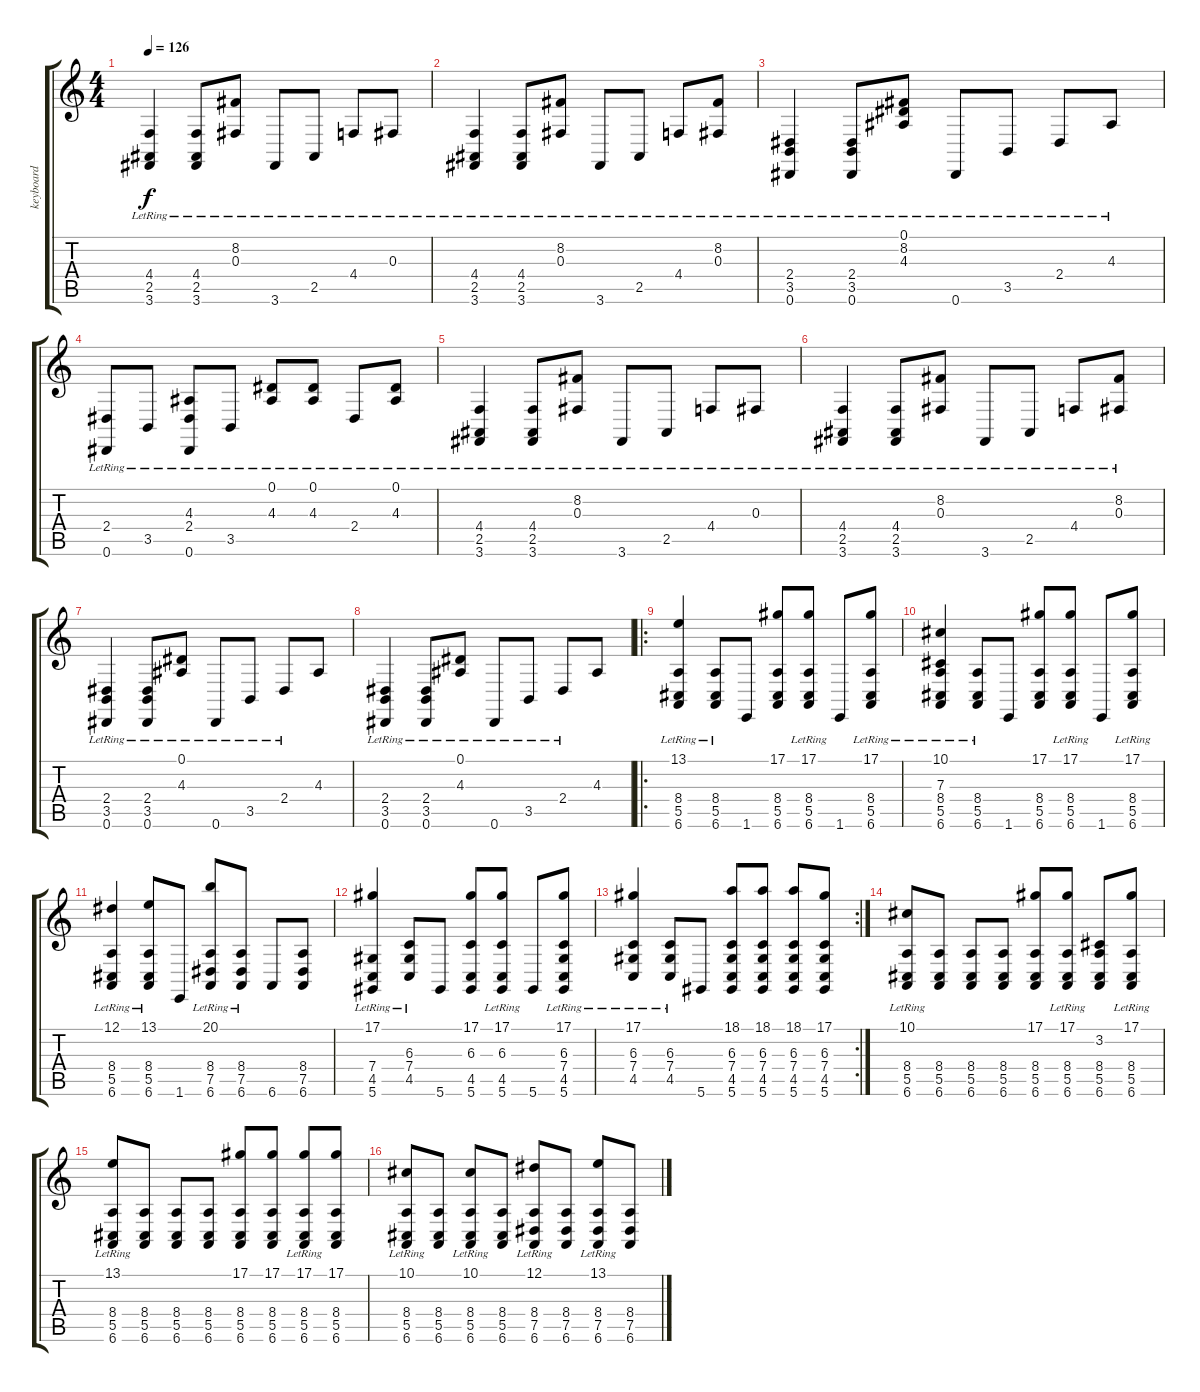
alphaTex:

\track ("keyboard" "keyboard") {instrument brightacousticpiano}
\staff {score tabs}
\tuning (Eb4 Bb3 Gb3 Db3 Ab2 Eb2) {hide}
\ts (4 4)
\tempo 126
\clef g2
\ks c
(4.4{lr} 2.5{lr} 3.6{lr}).4{dy f volume 13 instrument percussiveorgan} (4.4{lr} 2.5{lr} 3.6{lr}).8 (8.2{lr} 0.3{lr}).8 3.6{lr}.8 2.5{lr}.8 4.4{lr}.8 0.3{lr}.8 |
(4.4{lr} 2.5{lr} 3.6{lr}).4 (4.4{lr} 2.5{lr} 3.6{lr}).8 (8.2{lr} 0.3{lr}).8 3.6{lr}.8 2.5{lr}.8 4.4{lr}.8 (8.2{lr} 0.3{lr}).8 |
(2.4{lr} 3.5{lr} 0.6{lr}).4 (2.4{lr} 3.5{lr} 0.6{lr}).8 (0.1{lr} 8.2{lr} 4.3{lr}).8 0.6{lr}.8 3.5{lr}.8 2.4{lr}.8 4.3{lr}.8 |
(2.4{lr} 0.6{lr}).8 3.5{lr}.8 (4.3{lr} 2.4{lr} 0.6{lr}).8 3.5{lr}.8 (0.1{lr} 4.3{lr}).8 (0.1{lr} 4.3{lr}).8 2.4{lr}.8 (0.1{lr} 4.3{lr}).8 |
(4.4{lr} 2.5{lr} 3.6{lr}).4 (4.4{lr} 2.5{lr} 3.6{lr}).8 (8.2{lr} 0.3{lr}).8 3.6{lr}.8 2.5{lr}.8 4.4{lr}.8 0.3{lr}.8 |
(4.4{lr} 2.5{lr} 3.6{lr}).4 (4.4{lr} 2.5{lr} 3.6{lr}).8 (8.2{lr} 0.3{lr}).8 3.6{lr}.8 2.5{lr}.8 4.4{lr}.8 (8.2{lr} 0.3{lr}).8 |
(2.4{lr} 3.5{lr} 0.6{lr}).4 (2.4{lr} 3.5{lr} 0.6{lr}).8 (0.1{lr} 4.3{lr}).8 0.6{lr}.8 3.5{lr}.8 2.4{lr}.8 4.3.8 |
(2.4{lr} 3.5{lr} 0.6{lr}).4 (2.4{lr} 3.5{lr} 0.6{lr}).8 (0.1{lr} 4.3{lr}).8 0.6{lr}.8 3.5{lr}.8 2.4{lr}.8 4.3.8 |
\ro
(13.1{lr} 8.4 5.5 6.6).4{instrument brightacousticpiano} (8.4{lr} 5.5{lr} 6.6).8 1.6.8 (17.1 8.4 5.5 6.6).8 (17.1{lr} 8.4{lr} 5.5{lr} 6.6).8 1.6.8 (17.1{lr} 8.4 5.5 6.6).8 |
(10.1{lr} 7.3 8.4 5.5 6.6).4 (8.4{lr} 5.5{lr} 6.6).8 1.6.8 (17.1 8.4 5.5 6.6).8 (17.1{lr} 8.4{lr} 5.5{lr} 6.6).8 1.6.8 (17.1{lr} 8.4 5.5 6.6).8 |
(12.1{lr} 8.4 5.5 6.6).4 (13.1{lr} 8.4{lr} 5.5{lr} 6.6).8 1.6.8 (20.1{lr} 8.4 7.5 6.6).8 (8.4 7.5{lr} 6.6).8 6.6.8 (8.4 7.5 6.6).8 |
(17.1{lr} 7.4 4.5 5.6).4 (6.3 7.4{lr} 4.5{lr}).8 5.6.8 (17.1 6.3 4.5 5.6).8 (17.1{lr} 6.3{lr} 4.5{lr} 5.6).8 5.6.8 (17.1{lr} 6.3{lr} 7.4 4.5 5.6).8 |
\rc 2
(17.1{lr} 6.3 7.4 4.5).4 (6.3{lr} 7.4{lr} 4.5{lr}).8 5.6.8 (18.1 6.3 7.4 4.5 5.6).8 (18.1 6.3 7.4 4.5 5.6).8 (18.1 6.3 7.4 4.5 5.6).8 (17.1 6.3 7.4 4.5 5.6).8 |
(10.1{lr} 8.4 5.5 6.6).8 (8.4 5.5 6.6).8 (8.4 5.5 6.6).8 (8.4 5.5 6.6).8 (17.1 8.4 5.5 6.6).8 (17.1{lr} 8.4 5.5 6.6).8 (3.2 8.4 5.5 6.6).8 (17.1{lr} 8.4 5.5 6.6).8 |
(13.1{lr} 8.4 5.5 6.6).8 (8.4 5.5 6.6).8 (8.4 5.5 6.6).8 (8.4 5.5 6.6).8 (17.1 8.4 5.5 6.6).8 (17.1 8.4 5.5 6.6).8 (17.1{lr} 8.4 5.5 6.6).8 (17.1 8.4 5.5 6.6).8 |
(10.1{lr} 8.4 5.5 6.6).8 (8.4 5.5 6.6).8 (10.1{lr} 8.4 5.5 6.6).8 (8.4 5.5 6.6).8 (12.1{lr} 8.4 7.5 6.6).8 (8.4 7.5 6.6).8 (13.1{lr} 8.4 7.5 6.6).8 (8.4 7.5 6.6).8
